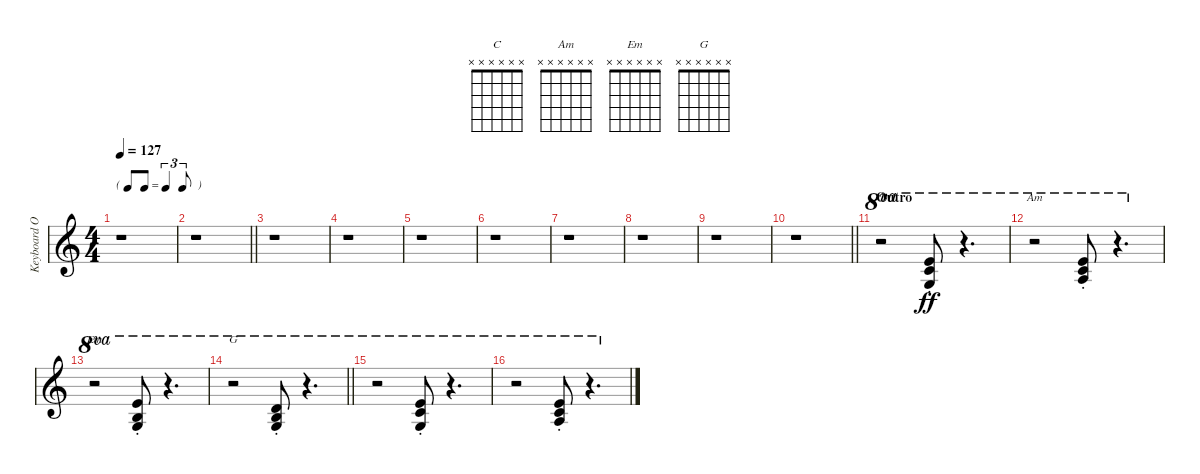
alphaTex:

\track ("Keyboard Organ" "Keyboard O") {instrument electricpiano1}
\staff {score}
\tuning (E4 B3 G3 D3 A2 E2) {hide}
\chord ("C" x x x x x x)
\chord ("Am" x x x x x x)
\chord ("Em" x x x x x x)
\chord ("G" x x x x x x)
\ts (4 4)
\tf triplet8th
\tempo 127
\clef g2
\ks c
r.1{dy mp} |
\barLineRight lightlight
r.1 |
r.1 |
r.1 |
r.1 |
r.1 |
r.1 |
r.1 |
r.1 |
\barLineRight lightlight
r.1 |
\section ("" "Outro")
r.2{ch "C" ot 8va} (12.1{st} 13.2{st} 12.3{st}).8{ot 8va dy ff} r.4{d ot 8va} |
r.2{ch "Am" ot 8va} (12.1{st} 13.2{st} 14.3{st}).8{ot 8va} r.4{d ot 8va} |
r.2{ch "Em" ot 8va} (12.1{st} 12.2{st} 12.3{st}).8{ot 8va} r.4{d ot 8va} |
\barLineRight lightlight
r.2{ch "G" ot 8va} (10.1{st} 12.2{st} 12.3{st}).8{ot 8va} r.4{d ot 8va} |
r.2{ot 8va} (12.1{st} 13.2{st} 12.3{st}).8{ot 8va} r.4{d ot 8va} |
r.2{ot 8va} (12.1{st} 13.2{st} 14.3{st}).8{ot 8va} r.4{d ot 8va}
